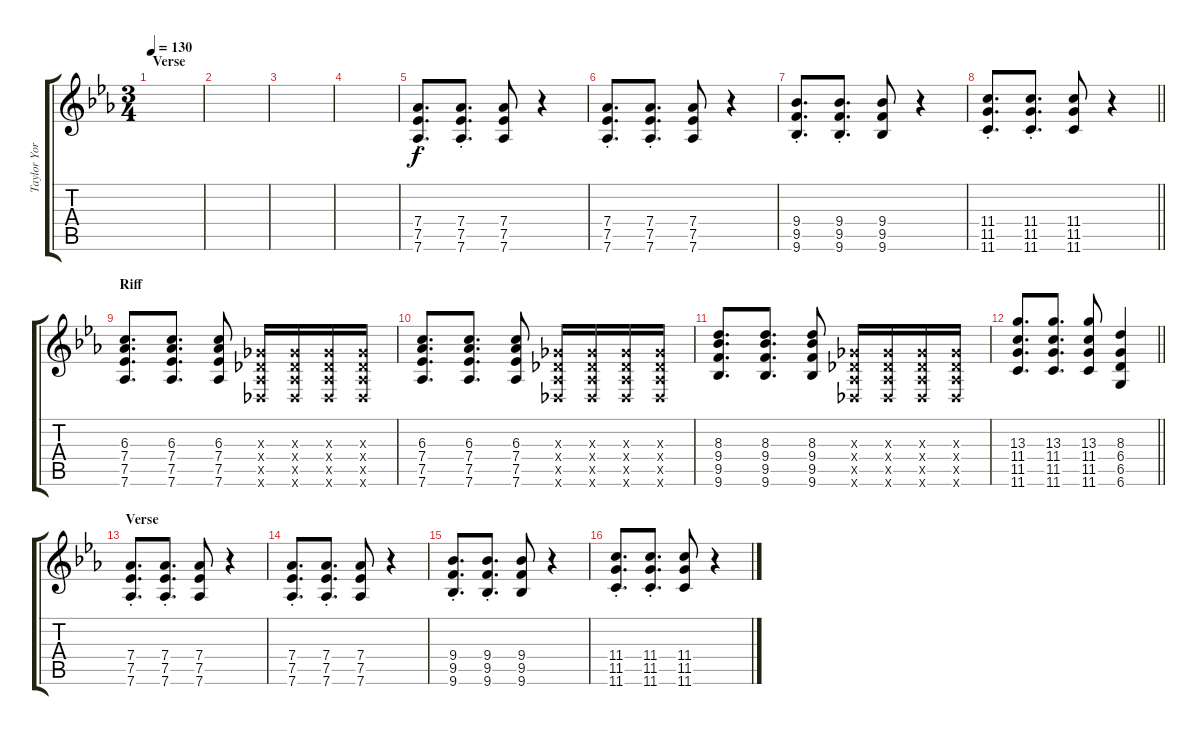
\track ("Taylor York (Guitar)" "Taylor Yor") {instrument overdrivenguitar}
\staff {score tabs}
\tuning (Eb4 Bb3 Gb3 Db3 Ab2 Db2) {hide}
\ts (3 4)
\section ("" "Verse")
\tempo 130
\clef g2
\ks eb
|
|
|
|
(7.4{st} 7.5{st} 7.6{st}).8{d} (7.4{st} 7.5{st} 7.6{st}).8{d} (7.4 7.5 7.6).8 r.4 |
(7.4{st} 7.5{st} 7.6{st}).8{d} (7.4{st} 7.5{st} 7.6{st}).8{d} (7.4 7.5 7.6).8 r.4 |
(9.4{st} 9.5{st} 9.6{st}).8{d} (9.4{st} 9.5{st} 9.6{st}).8{d} (9.4 9.5 9.6).8 r.4 |
\barLineRight lightlight
(11.4{st} 11.5{st} 11.6{st}).8{d} (11.4{st} 11.5{st} 11.6{st}).8{d} (11.4 11.5 11.6).8 r.4 |
\section ("" "Riff")
(6.3 7.4 7.5 7.6).8{d instrument overdrivenguitar} (6.3 7.4 7.5 7.6).8{d} (6.3 7.4 7.5 7.6).8 (0.3{x} 0.4{x} 0.5{x} 0.6{x}).16 (0.3{x} 0.4{x} 0.5{x} 0.6{x}).16 (0.3{x} 0.4{x} 0.5{x} 0.6{x}).16 (0.3{x} 0.4{x} 0.5{x} 0.6{x}).16 |
(6.3 7.4 7.5 7.6).8{d} (6.3 7.4 7.5 7.6).8{d} (6.3 7.4 7.5 7.6).8 (0.3{x} 0.4{x} 0.5{x} 0.6{x}).16 (0.3{x} 0.4{x} 0.5{x} 0.6{x}).16 (0.3{x} 0.4{x} 0.5{x} 0.6{x}).16 (0.3{x} 0.4{x} 0.5{x} 0.6{x}).16 |
(8.3 9.4 9.5 9.6).8{d} (8.3 9.4 9.5 9.6).8{d} (8.3 9.4 9.5 9.6).8 (0.3{x} 0.4{x} 0.5{x} 0.6{x}).16 (0.3{x} 0.4{x} 0.5{x} 0.6{x}).16 (0.3{x} 0.4{x} 0.5{x} 0.6{x}).16 (0.3{x} 0.4{x} 0.5{x} 0.6{x}).16 |
\barLineRight lightlight
(13.3 11.4 11.5 11.6).8{d} (13.3 11.4 11.5 11.6).8{d} (13.3 11.4 11.5 11.6).8 (8.3 6.4 6.5 6.6).4 |
\section ("" "Verse")
(7.4{st} 7.5{st} 7.6{st}).8{d instrument electricguitarmuted} (7.4{st} 7.5{st} 7.6{st}).8{d} (7.4 7.5 7.6).8 r.4 |
(7.4{st} 7.5{st} 7.6{st}).8{d} (7.4{st} 7.5{st} 7.6{st}).8{d} (7.4 7.5 7.6).8 r.4 |
(9.4{st} 9.5{st} 9.6{st}).8{d} (9.4{st} 9.5{st} 9.6{st}).8{d} (9.4 9.5 9.6).8 r.4 |
(11.4{st} 11.5{st} 11.6{st}).8{d} (11.4{st} 11.5{st} 11.6{st}).8{d} (11.4 11.5 11.6).8 r.4
